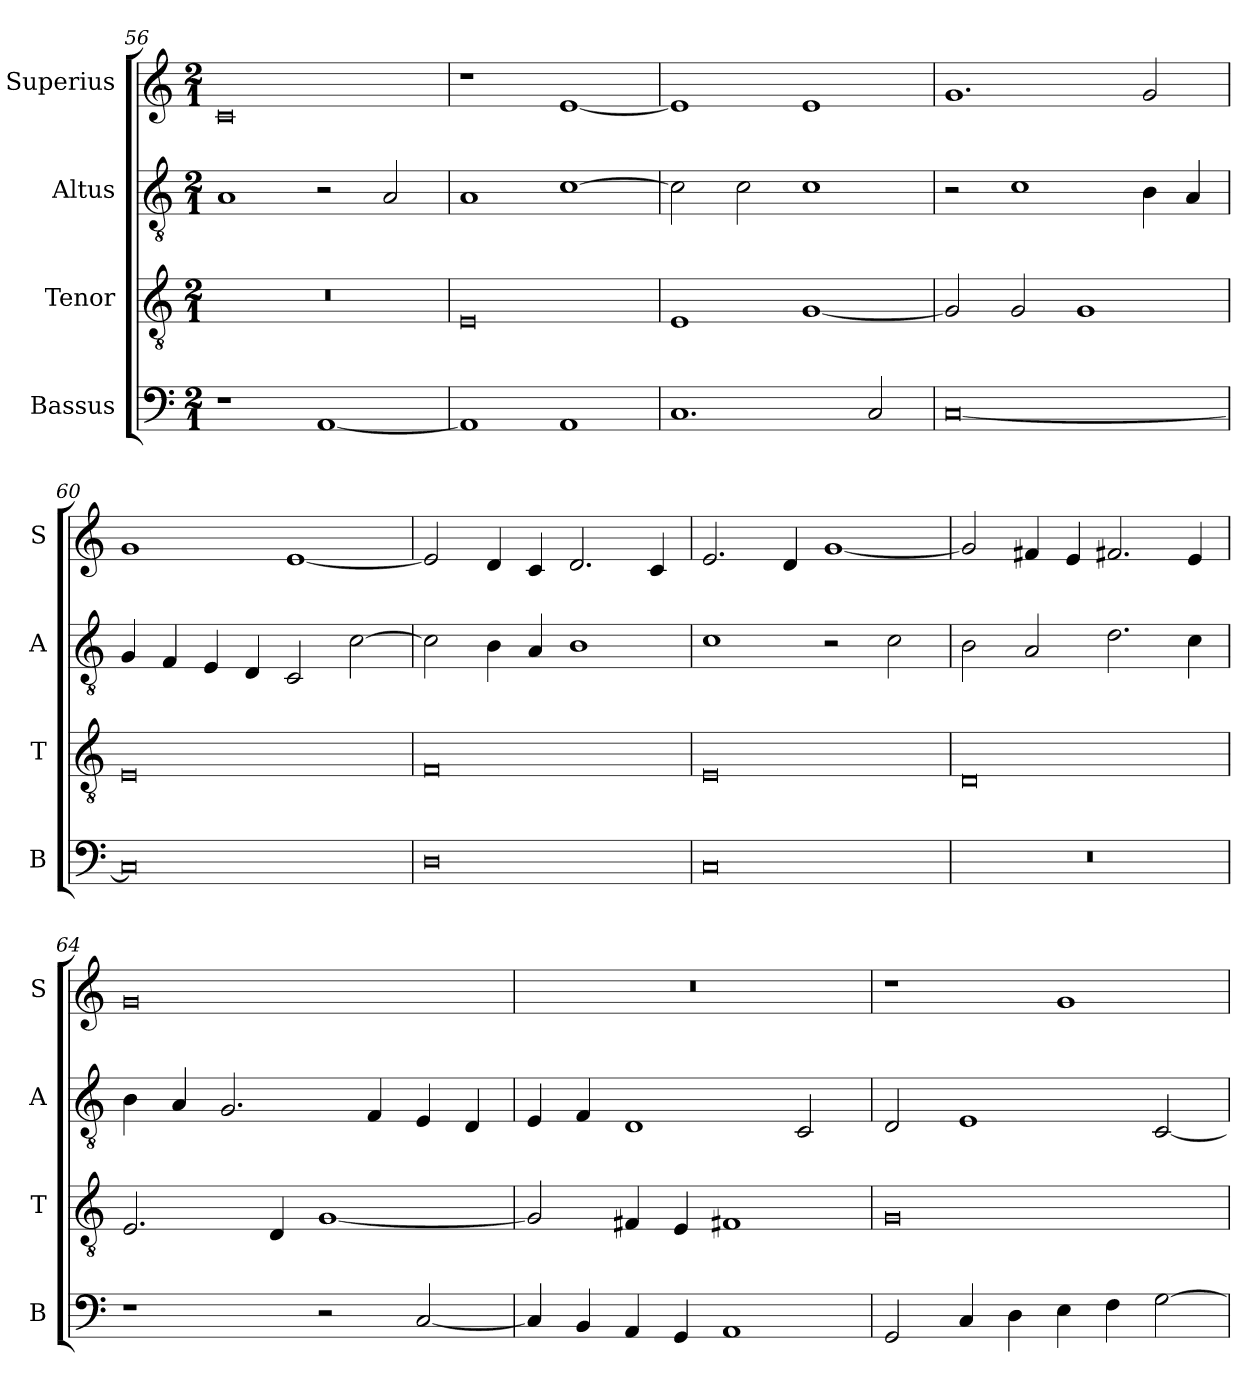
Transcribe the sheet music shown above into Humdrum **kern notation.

**kern	**kern	**kern	**kern
*part4	*part3	*part2	*part1
*staff4	*staff3	*staff2	*staff1
*I"Bassus	*I"Tenor	*I"Altus	*I"Superius
*I'B	*I'T	*I'A	*I'S
*clefF4	*clefGv2	*clefGv2	*clefG2
*k[]	*k[]	*k[]	*k[]
*M2/1	*M2/1	*M2/1	*M2/1
=56	=56	=56	=56
1r	0r	1A	0c
[1AA	.	2r	.
.	.	2A/	.
=57	=57	=57	=57
1AA]	0E	1A	1r
1AA	.	[1c	[1e
=58	=58	=58	=58
1.C	1E	2c\]	1e]
.	.	2c\	.
.	[1G	1c	1e
2C/	.	.	.
=59	=59	=59	=59
[0C	2G/]	2r	1.g
.	2G/	1c	.
.	1G	.	.
.	.	4B\	2g/
.	.	4A/	.
=60	=60	=60	=60
0C]	0E	4G/	1g
.	.	4F/	.
.	.	4E/	.
.	.	4D/	.
.	.	2C/	[1e
.	.	[2c\	.
=61	=61	=61	=61
0D	0F	2c\]	2e/]
.	.	4B\	4d/
.	.	4A/	4c/
.	.	1B	2.d/
.	.	.	4c/
=62	=62	=62	=62
0C	0E	1c	2.e/
.	.	.	4d/
.	.	2r	[1g
.	.	2c\	.
=63	=63	=63	=63
0r	0D	2B\	2g/]
.	.	2A/	4f#X/
.	.	.	4e/
.	.	2.d\	2.f#X/
.	.	4c\	4e/
=64	=64	=64	=64
1r	2.E/	4B\	0g
.	.	4A/	.
.	.	2.G/	.
.	4D/	.	.
2r	[1G	.	.
.	.	4F/	.
[2C/	.	4E/	.
.	.	4D/	.
=65	=65	=65	=65
4C/]	2G/]	4E/	0r
4BB/	.	4F/	.
4AA/	4F#X/	1D	.
4GG/	4E/	.	.
1AA	1F#X	.	.
.	.	2C/	.
=66	=66	=66	=66
2GG/	0G	2D/	1r
4C/	.	1E	.
4D\	.	.	.
4E\	.	.	1g
4F\	.	.	.
[2G\	.	[2C/	.
=	=	=	=
*-	*-	*-	*-
